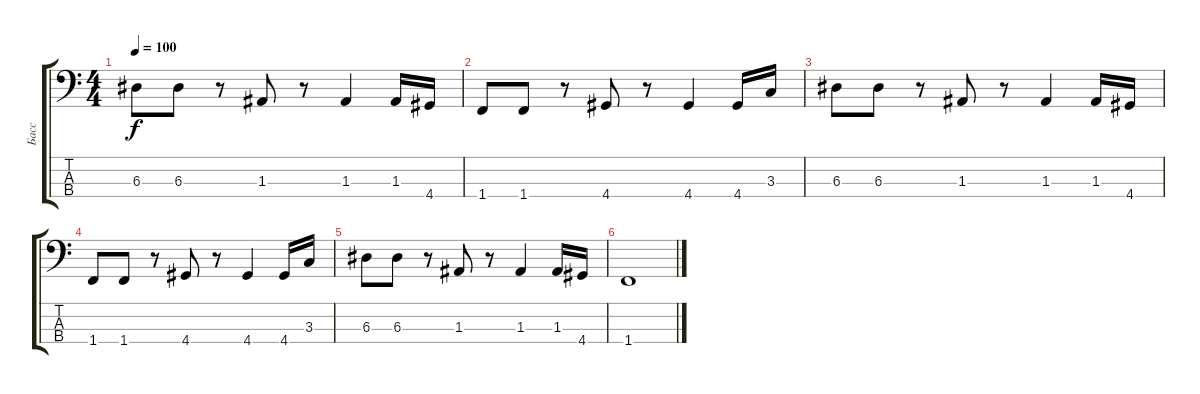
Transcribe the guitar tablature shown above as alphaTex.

\track ("Басс" "Басс") {instrument electricbassfinger}
\staff {score tabs}
\tuning (G2 D2 A1 E1) {hide}
\ts (4 4)
\tempo 100
\clef f4
\ks c
6.3.8{dy f} 6.3.8 r.8 1.3.8 r.8 1.3.4 1.3.16 4.4.16 |
1.4.8 1.4.8 r.8 4.4.8 r.8 4.4.4 4.4.16 3.3.16 |
6.3.8 6.3.8 r.8 1.3.8 r.8 1.3.4 1.3.16 4.4.16 |
1.4.8 1.4.8 r.8 4.4.8 r.8 4.4.4 4.4.16 3.3.16 |
6.3.8 6.3.8 r.8 1.3.8 r.8 1.3.4 1.3.16 4.4.16 |
1.4.1
